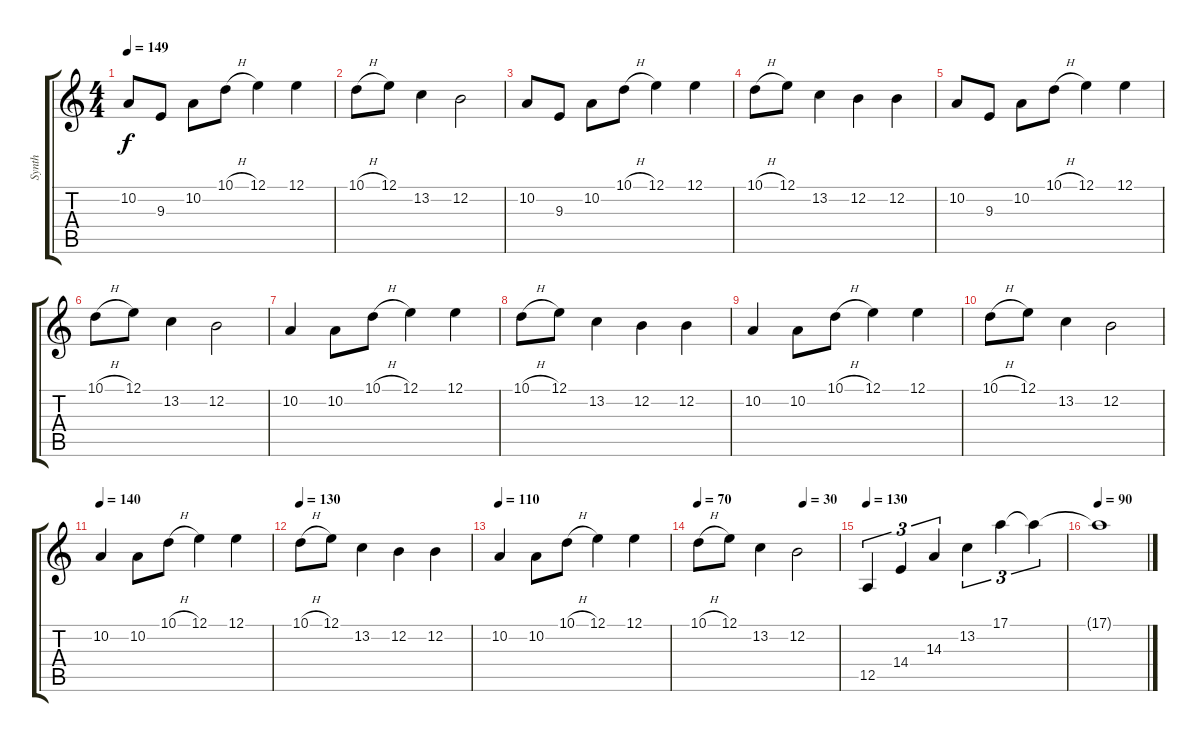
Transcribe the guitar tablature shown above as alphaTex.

\track ("Synth" "Synth") {instrument lead8bassandlead}
\staff {score tabs}
\tuning (E4 B3 G3 D3 A2 E2) {hide}
\ts (4 4)
\tempo 149
\clef g2
\ks c
10.2.8{dy f} 9.3.8 10.2.8 10.1{h}.8 12.1.4 12.1.4 |
10.1{h}.8 12.1.8 13.2.4 12.2.2 |
10.2.8 9.3.8 10.2.8 10.1{h}.8 12.1.4 12.1.4 |
10.1{h}.8 12.1.8 13.2.4 12.2.4 12.2.4 |
10.2.8 9.3.8 10.2.8 10.1{h}.8 12.1.4 12.1.4 |
10.1{h}.8 12.1.8 13.2.4 12.2.2 |
10.2.4 10.2.8 10.1{h}.8 12.1.4 12.1.4 |
10.1{h}.8 12.1.8 13.2.4 12.2.4 12.2.4 |
10.2.4 10.2.8 10.1{h}.8 12.1.4 12.1.4 |
10.1{h}.8 12.1.8 13.2.4 12.2.2 |
\tempo 140
10.2.4 10.2.8 10.1{h}.8 12.1.4 12.1.4 |
\tempo 130
10.1{h}.8 12.1.8 13.2.4 12.2.4 12.2.4 |
\tempo 110
10.2.4 10.2.8 10.1{h}.8 12.1.4 12.1.4 |
\tempo 70
\tempo (30 0.75)
10.1{h}.8 12.1.8 13.2.4 12.2.2 |
\tempo 130
12.5.4{tu (3 2) volume 16} 14.4.4{tu (3 2)} 14.3.4{tu (3 2)} 13.2.4{tu (3 2)} 17.1.4{tu (3 2)} 17.1{t}.4{tu (3 2)} |
\tempo 90
17.1{t}.1
